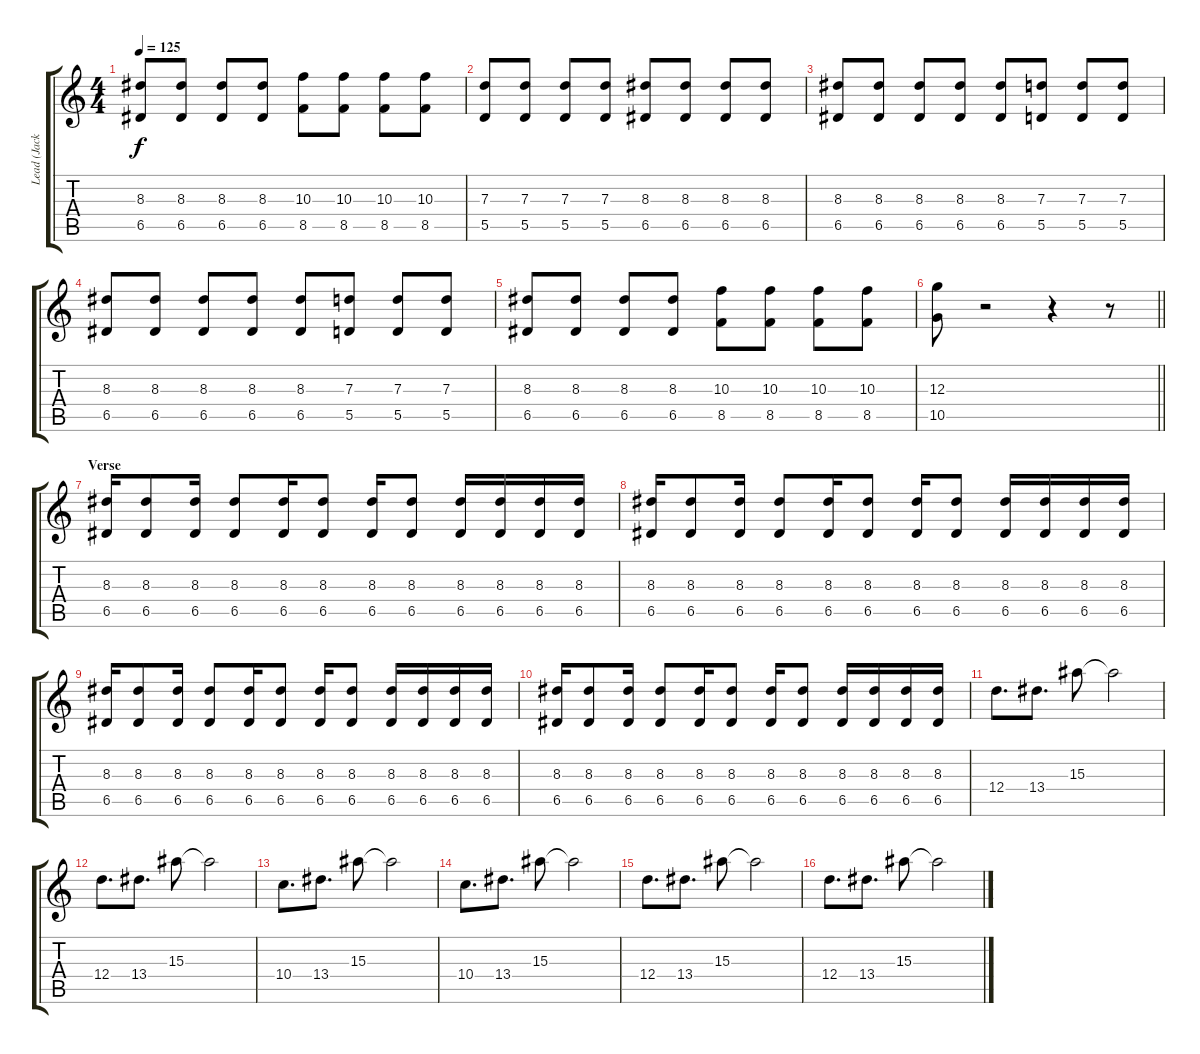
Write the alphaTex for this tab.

\track ("Lead (Jack)" "Lead (Jack") {instrument distortionguitar}
\staff {score tabs}
\tuning (E4 B3 G3 D3 A2 D2) {hide}
\ts (4 4)
\tempo 125
\clef g2
\ks c
(8.3 6.5).8{dy f} (8.3 6.5).8 (8.3 6.5).8 (8.3 6.5).8 (10.3 8.5).8 (10.3 8.5).8 (10.3 8.5).8 (10.3 8.5).8 |
(7.3 5.5).8 (7.3 5.5).8 (7.3 5.5).8 (7.3 5.5).8 (8.3 6.5).8 (8.3 6.5).8 (8.3 6.5).8 (8.3 6.5).8 |
(8.3 6.5).8 (8.3 6.5).8 (8.3 6.5).8 (8.3 6.5).8 (8.3 6.5).8 (7.3 5.5).8 (7.3 5.5).8 (7.3 5.5).8 |
(8.3 6.5).8 (8.3 6.5).8 (8.3 6.5).8 (8.3 6.5).8 (8.3 6.5).8 (7.3 5.5).8 (7.3 5.5).8 (7.3 5.5).8 |
(8.3 6.5).8 (8.3 6.5).8 (8.3 6.5).8 (8.3 6.5).8 (10.3 8.5).8 (10.3 8.5).8 (10.3 8.5).8 (10.3 8.5).8 |
\barLineRight lightlight
(12.3 10.5).8 r.2 r.4 r.8 |
\section ("" "Verse")
(8.3 6.5).16 (8.3 6.5).8 (8.3 6.5).16 (8.3 6.5).8 (8.3 6.5).16 (8.3 6.5).8 (8.3 6.5).16 (8.3 6.5).8 (8.3 6.5).16 (8.3 6.5).16 (8.3 6.5).16 (8.3 6.5).16 |
(8.3 6.5).16 (8.3 6.5).8 (8.3 6.5).16 (8.3 6.5).8 (8.3 6.5).16 (8.3 6.5).8 (8.3 6.5).16 (8.3 6.5).8 (8.3 6.5).16 (8.3 6.5).16 (8.3 6.5).16 (8.3 6.5).16 |
(8.3 6.5).16 (8.3 6.5).8 (8.3 6.5).16 (8.3 6.5).8 (8.3 6.5).16 (8.3 6.5).8 (8.3 6.5).16 (8.3 6.5).8 (8.3 6.5).16 (8.3 6.5).16 (8.3 6.5).16 (8.3 6.5).16 |
(8.3 6.5).16 (8.3 6.5).8 (8.3 6.5).16 (8.3 6.5).8 (8.3 6.5).16 (8.3 6.5).8 (8.3 6.5).16 (8.3 6.5).8 (8.3 6.5).16 (8.3 6.5).16 (8.3 6.5).16 (8.3 6.5).16 |
12.4.8{d} 13.4.8{d} 15.3.8 15.3{t}.2 |
12.4.8{d} 13.4.8{d} 15.3.8 15.3{t}.2 |
10.4.8{d} 13.4.8{d} 15.3.8 15.3{t}.2 |
10.4.8{d} 13.4.8{d} 15.3.8 15.3{t}.2 |
12.4.8{d} 13.4.8{d} 15.3.8 15.3{t}.2 |
12.4.8{d} 13.4.8{d} 15.3.8 15.3{t}.2
